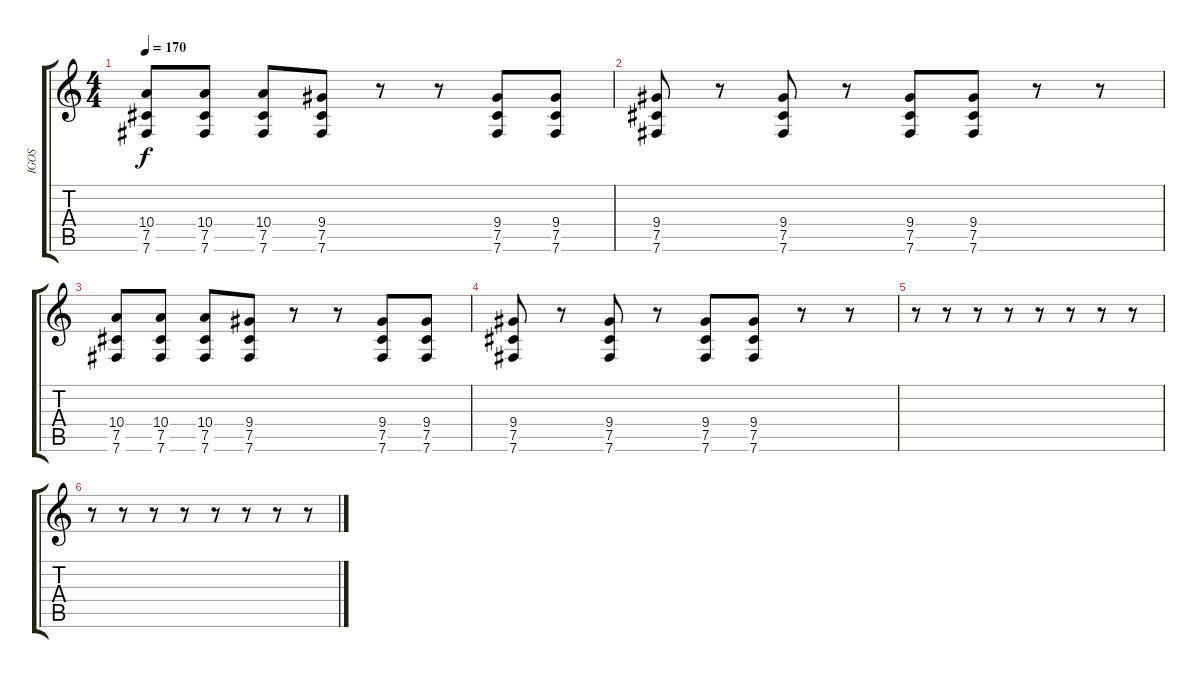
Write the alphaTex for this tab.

\track ("IGOS" "IGOS") {instrument distortionguitar}
\staff {score tabs}
\tuning (Db4 Ab3 E3 B2 Gb2 B1) {hide}
\ts (4 4)
\tempo 170
\clef g2
\ks c
(10.4 7.5 7.6).8{dy f} (10.4 7.5 7.6).8 (10.4 7.5 7.6).8 (9.4 7.5 7.6).8 r.8 r.8 (9.4 7.5 7.6).8 (9.4 7.5 7.6).8 |
(9.4 7.5 7.6).8 r.8 (9.4 7.5 7.6).8 r.8 (9.4 7.5 7.6).8 (9.4 7.5 7.6).8 r.8 r.8 |
(10.4 7.5 7.6).8 (10.4 7.5 7.6).8 (10.4 7.5 7.6).8 (9.4 7.5 7.6).8 r.8 r.8 (9.4 7.5 7.6).8 (9.4 7.5 7.6).8 |
(9.4 7.5 7.6).8 r.8 (9.4 7.5 7.6).8 r.8 (9.4 7.5 7.6).8 (9.4 7.5 7.6).8 r.8 r.8 |
r.8 r.8 r.8 r.8 r.8 r.8 r.8 r.8 |
r.8 r.8 r.8 r.8 r.8 r.8 r.8 r.8
